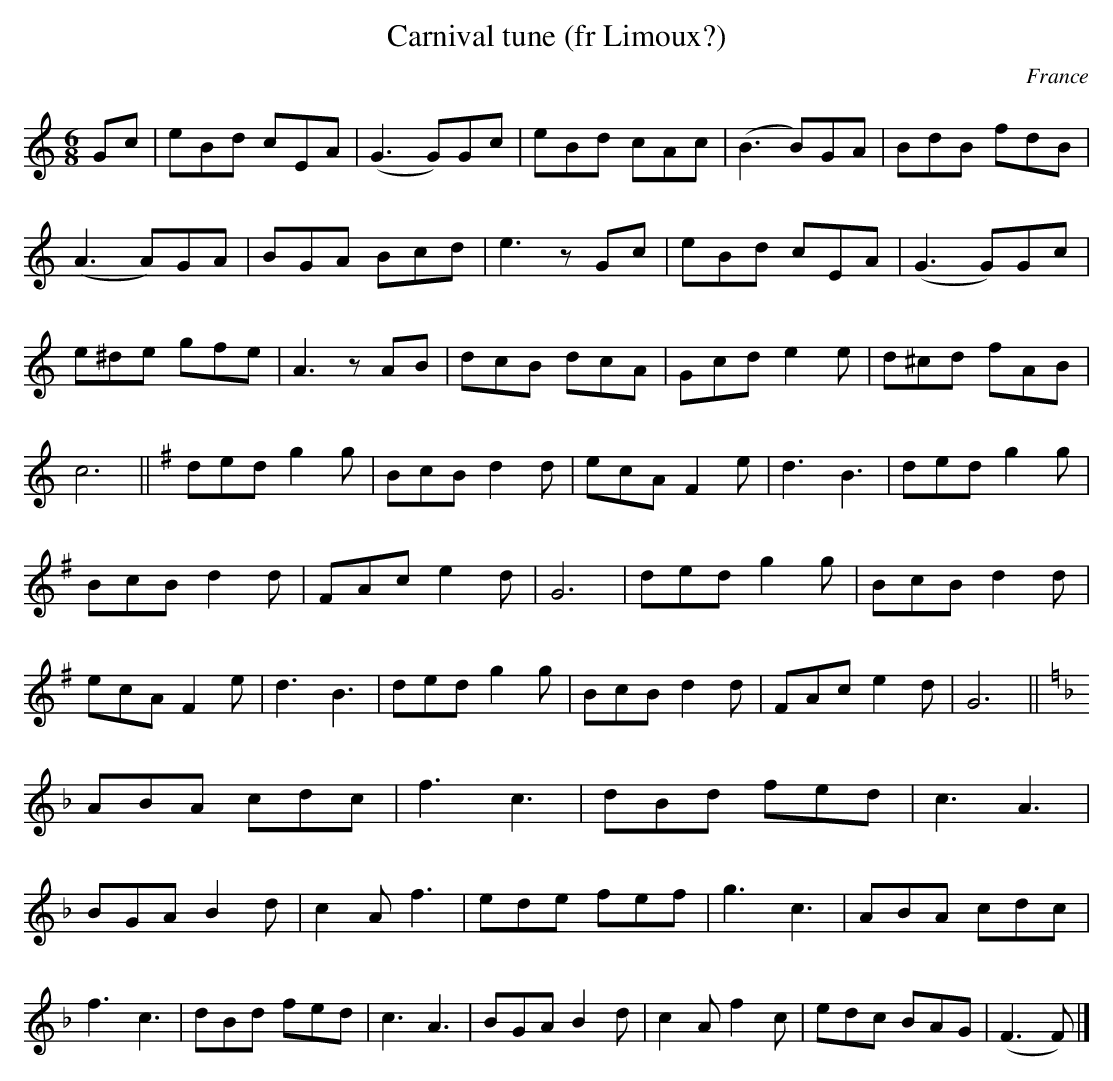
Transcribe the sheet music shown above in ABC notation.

X:1
T:Carnival tune (fr Limoux?)
O:France
M:6/8
K:C
Gc|\
eBd cEA|(G3 G)Gc|eBd cAc|(B3 B)GA|\
BdB fdB|(A3 A)GA|BGA Bcd|e3 zGc|\
eBd cEA|(G3 G)Gc|e^de gfe|A3 zAB|\
dcB dcA|Gcd e2e|d^cd fAB|c6||\
K:G
ded g2g|BcB d2d|ecA F2e|d3 B3|\
ded g2g|BcB d2d|FAc e2d|G6|\
ded g2g|BcB d2d|ecA F2e|d3 B3|\
ded g2g|BcB d2d|FAc e2d|G6||\
K:F
ABA cdc|f3 c3|dBd fed|c3 A3|\
BGA B2d|c2A f3|ede fef|g3 c3|\
ABA cdc|f3 c3|dBd fed|c3 A3|\
BGA B2d|c2A f2c|edc BAG|(F3 F)|]
